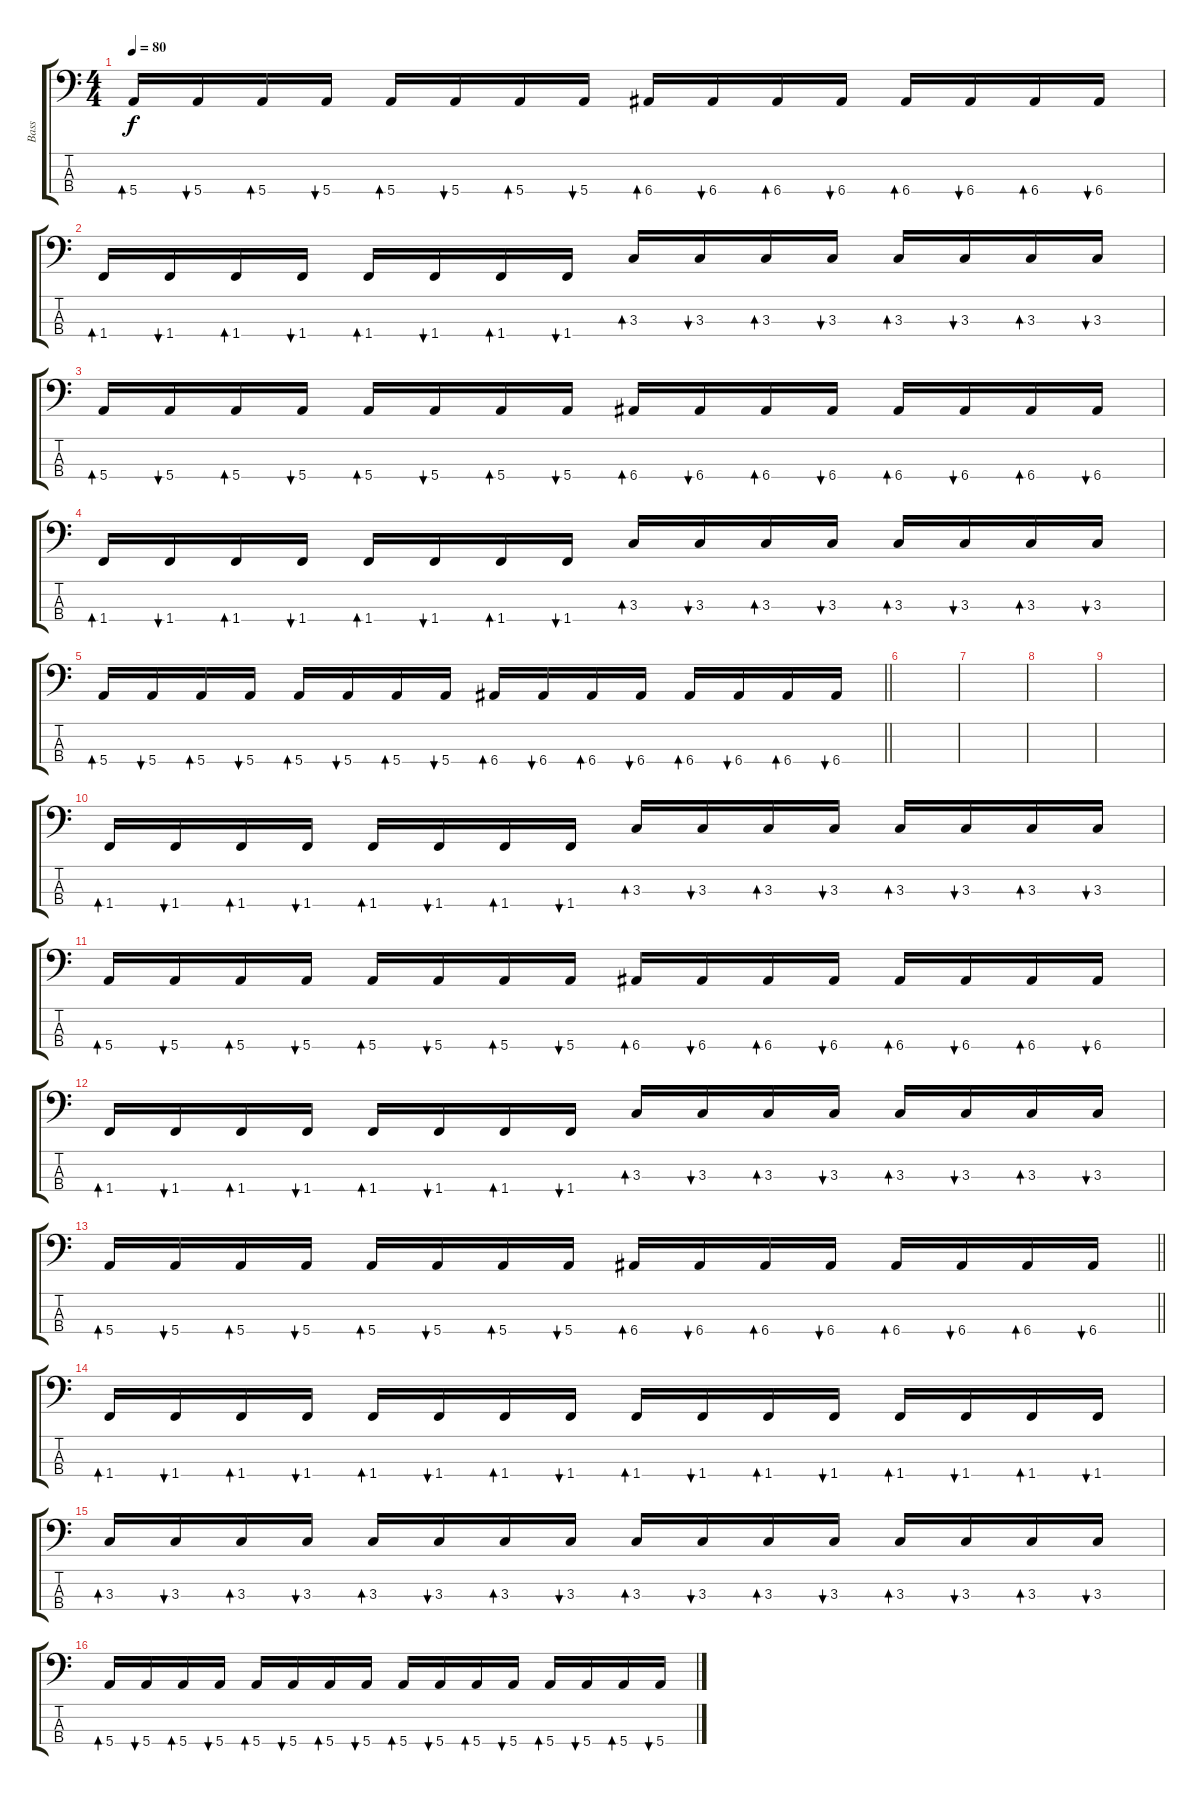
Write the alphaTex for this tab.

\track ("Bass" "Bass") {instrument electricbasspick}
\staff {score tabs}
\tuning (G2 D2 A1 E1) {hide}
\ts (4 4)
\tempo 80
\clef f4
\ks c
5.4.16{bd 60 dy f} 5.4.16{bu 60} 5.4.16{bd 60} 5.4.16{bu 60} 5.4.16{bd 60} 5.4.16{bu 60} 5.4.16{bd 60} 5.4.16{bu 60} 6.4.16{bd 60} 6.4.16{bu 60} 6.4.16{bd 60} 6.4.16{bu 60} 6.4.16{bd 60} 6.4.16{bu 60} 6.4.16{bd 60} 6.4.16{bu 60} |
1.4.16{bd 60} 1.4.16{bu 60} 1.4.16{bd 60} 1.4.16{bu 60} 1.4.16{bd 60} 1.4.16{bu 60} 1.4.16{bd 60} 1.4.16{bu 60} 3.3.16{bd 60} 3.3.16{bu 60} 3.3.16{bd 60} 3.3.16{bu 60} 3.3.16{bd 60} 3.3.16{bu 60} 3.3.16{bd 60} 3.3.16{bu 60} |
5.4.16{bd 60} 5.4.16{bu 60} 5.4.16{bd 60} 5.4.16{bu 60} 5.4.16{bd 60} 5.4.16{bu 60} 5.4.16{bd 60} 5.4.16{bu 60} 6.4.16{bd 60} 6.4.16{bu 60} 6.4.16{bd 60} 6.4.16{bu 60} 6.4.16{bd 60} 6.4.16{bu 60} 6.4.16{bd 60} 6.4.16{bu 60} |
1.4.16{bd 60} 1.4.16{bu 60} 1.4.16{bd 60} 1.4.16{bu 60} 1.4.16{bd 60} 1.4.16{bu 60} 1.4.16{bd 60} 1.4.16{bu 60} 3.3.16{bd 60} 3.3.16{bu 60} 3.3.16{bd 60} 3.3.16{bu 60} 3.3.16{bd 60} 3.3.16{bu 60} 3.3.16{bd 60} 3.3.16{bu 60} |
\barLineRight lightlight
5.4.16{bd 60} 5.4.16{bu 60} 5.4.16{bd 60} 5.4.16{bu 60} 5.4.16{bd 60} 5.4.16{bu 60} 5.4.16{bd 60} 5.4.16{bu 60} 6.4.16{bd 60} 6.4.16{bu 60} 6.4.16{bd 60} 6.4.16{bu 60} 6.4.16{bd 60} 6.4.16{bu 60} 6.4.16{bd 60} 6.4.16{bu 60} |
|
|
|
|
1.4.16{bd 60} 1.4.16{bu 60} 1.4.16{bd 60} 1.4.16{bu 60} 1.4.16{bd 60} 1.4.16{bu 60} 1.4.16{bd 60} 1.4.16{bu 60} 3.3.16{bd 60} 3.3.16{bu 60} 3.3.16{bd 60} 3.3.16{bu 60} 3.3.16{bd 60} 3.3.16{bu 60} 3.3.16{bd 60} 3.3.16{bu 60} |
5.4.16{bd 60} 5.4.16{bu 60} 5.4.16{bd 60} 5.4.16{bu 60} 5.4.16{bd 60} 5.4.16{bu 60} 5.4.16{bd 60} 5.4.16{bu 60} 6.4.16{bd 60} 6.4.16{bu 60} 6.4.16{bd 60} 6.4.16{bu 60} 6.4.16{bd 60} 6.4.16{bu 60} 6.4.16{bd 60} 6.4.16{bu 60} |
1.4.16{bd 60} 1.4.16{bu 60} 1.4.16{bd 60} 1.4.16{bu 60} 1.4.16{bd 60} 1.4.16{bu 60} 1.4.16{bd 60} 1.4.16{bu 60} 3.3.16{bd 60} 3.3.16{bu 60} 3.3.16{bd 60} 3.3.16{bu 60} 3.3.16{bd 60} 3.3.16{bu 60} 3.3.16{bd 60} 3.3.16{bu 60} |
\barLineRight lightlight
5.4.16{bd 60} 5.4.16{bu 60} 5.4.16{bd 60} 5.4.16{bu 60} 5.4.16{bd 60} 5.4.16{bu 60} 5.4.16{bd 60} 5.4.16{bu 60} 6.4.16{bd 60} 6.4.16{bu 60} 6.4.16{bd 60} 6.4.16{bu 60} 6.4.16{bd 60} 6.4.16{bu 60} 6.4.16{bd 60} 6.4.16{bu 60} |
1.4.16{bd 60} 1.4.16{bu 60} 1.4.16{bd 60} 1.4.16{bu 60} 1.4.16{bd 60} 1.4.16{bu 60} 1.4.16{bd 60} 1.4.16{bu 60} 1.4.16{bd 60} 1.4.16{bu 60} 1.4.16{bd 60} 1.4.16{bu 60} 1.4.16{bd 60} 1.4.16{bu 60} 1.4.16{bd 60} 1.4.16{bu 60} |
3.3.16{bd 60} 3.3.16{bu 60} 3.3.16{bd 60} 3.3.16{bu 60} 3.3.16{bd 60} 3.3.16{bu 60} 3.3.16{bd 60} 3.3.16{bu 60} 3.3.16{bd 60} 3.3.16{bu 60} 3.3.16{bd 60} 3.3.16{bu 60} 3.3.16{bd 60} 3.3.16{bu 60} 3.3.16{bd 60} 3.3.16{bu 60} |
5.4.16{bd 60} 5.4.16{bu 60} 5.4.16{bd 60} 5.4.16{bu 60} 5.4.16{bd 60} 5.4.16{bu 60} 5.4.16{bd 60} 5.4.16{bu 60} 5.4.16{bd 60} 5.4.16{bu 60} 5.4.16{bd 60} 5.4.16{bu 60} 5.4.16{bd 60} 5.4.16{bu 60} 5.4.16{bd 60} 5.4.16{bu 60}
